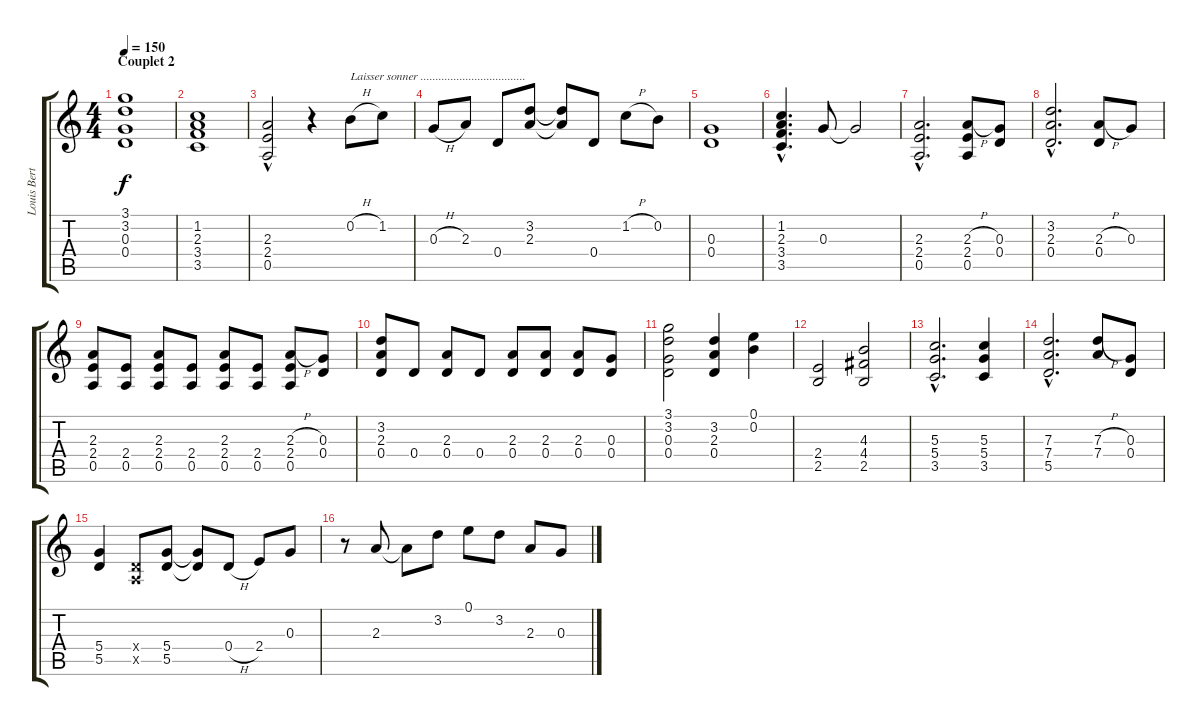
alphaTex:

\track ("Louis Bertignac" "Louis Bert") {instrument overdrivenguitar}
\staff {score tabs}
\tuning (E4 B3 G3 D3 A2 E2) {hide}
\ts (4 4)
\section ("" "Couplet 2")
\tempo 150
\clef g2
\ks c
(3.1 3.2 0.3 0.4).1{dy f} |
(1.2 2.3 3.4 3.5).1 |
(2.3 2.4{hac} 0.5).2 r.4 0.2{h}.8{txt "Laisser sonner ..................................."} 1.2.8 |
0.3{h}.8 2.3.8 0.4.8 (3.2 2.3).8 (3.2{t} 2.3{t}).8 0.4.8 1.2{h}.8 0.2.8 |
(0.3 0.4).1 |
(1.2{hac} 2.3{hac} 3.4{hac} 3.5{hac}).4{d} 0.3.8 0.3{t}.2 |
(2.3{hac} 2.4{hac} 0.5{hac}).2{d} (2.3{h} 2.4 0.5).8 (0.3 0.4).8 |
(3.2{hac} 2.3{hac} 0.4{hac}).2{d} (2.3{h} 0.4).8 0.3.8 |
(2.3 2.4 0.5).8 (2.4 0.5).8 (2.3 2.4 0.5).8 (2.4 0.5).8 (2.3 2.4 0.5).8 (2.4 0.5).8 (2.3{h} 2.4 0.5).8 (0.3 0.4).8 |
(3.2 2.3 0.4).8 0.4.8 (2.3 0.4).8 0.4.8 (2.3 0.4).8 (2.3 0.4).8 (2.3 0.4).8 (0.3 0.4).8 |
(3.1 3.2 0.3 0.4).2 (3.2 2.3 0.4).4 (0.1 0.2).4 |
(2.4 2.5).2 (4.3 4.4 2.5).2 |
(5.3{hac} 5.4{hac} 3.5{hac}).2{d} (5.3 5.4 3.5).4 |
(7.3{hac} 7.4{hac} 5.5{hac}).2{d} (7.3{h} 7.4).8 (0.3 0.4).8 |
(5.4 5.5).4 (0.4{x} 0.5{x}).8 (5.4 5.5).8 (5.4{t} 5.5{t}).8 0.4{h}.8 2.4.8 0.3.8 |
r.8 2.3.8 2.3{t}.8 3.2.8 0.1.8 3.2.8 2.3.8 0.3.8
